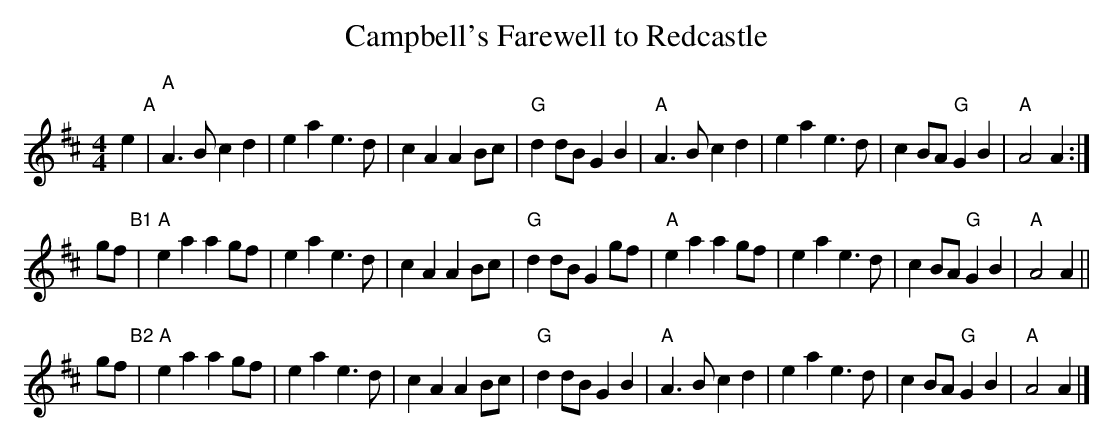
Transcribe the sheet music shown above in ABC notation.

X:1
T: Campbell's Farewell to Redcastle
M: 4/4
L: 1/4
K: AMix
e "A"|\
"A"A>B cd | ea e>d | cA AB/c/ |"G"dd/B/ GB |\
"A"A>B cd | ea e>d | cB/A/ "G"GB | "A"A2 A :|
g/f/ "B1"|\
"A"ea ag/f/ | ea e>d | cA AB/c/ |"G"dd/B/ Gg/f/ |\
"A"ea ag/f/ | ea e>d | cB/A/ "G"GB | "A"A2 A ||
g/f/ "B2"|\
"A"ea ag/f/ | ea e>d | cA AB/c/ |"G"dd/B/ GB |\
"A"A>B cd | ea e>d | cB/A/ "G"GB | "A"A2 A |]
